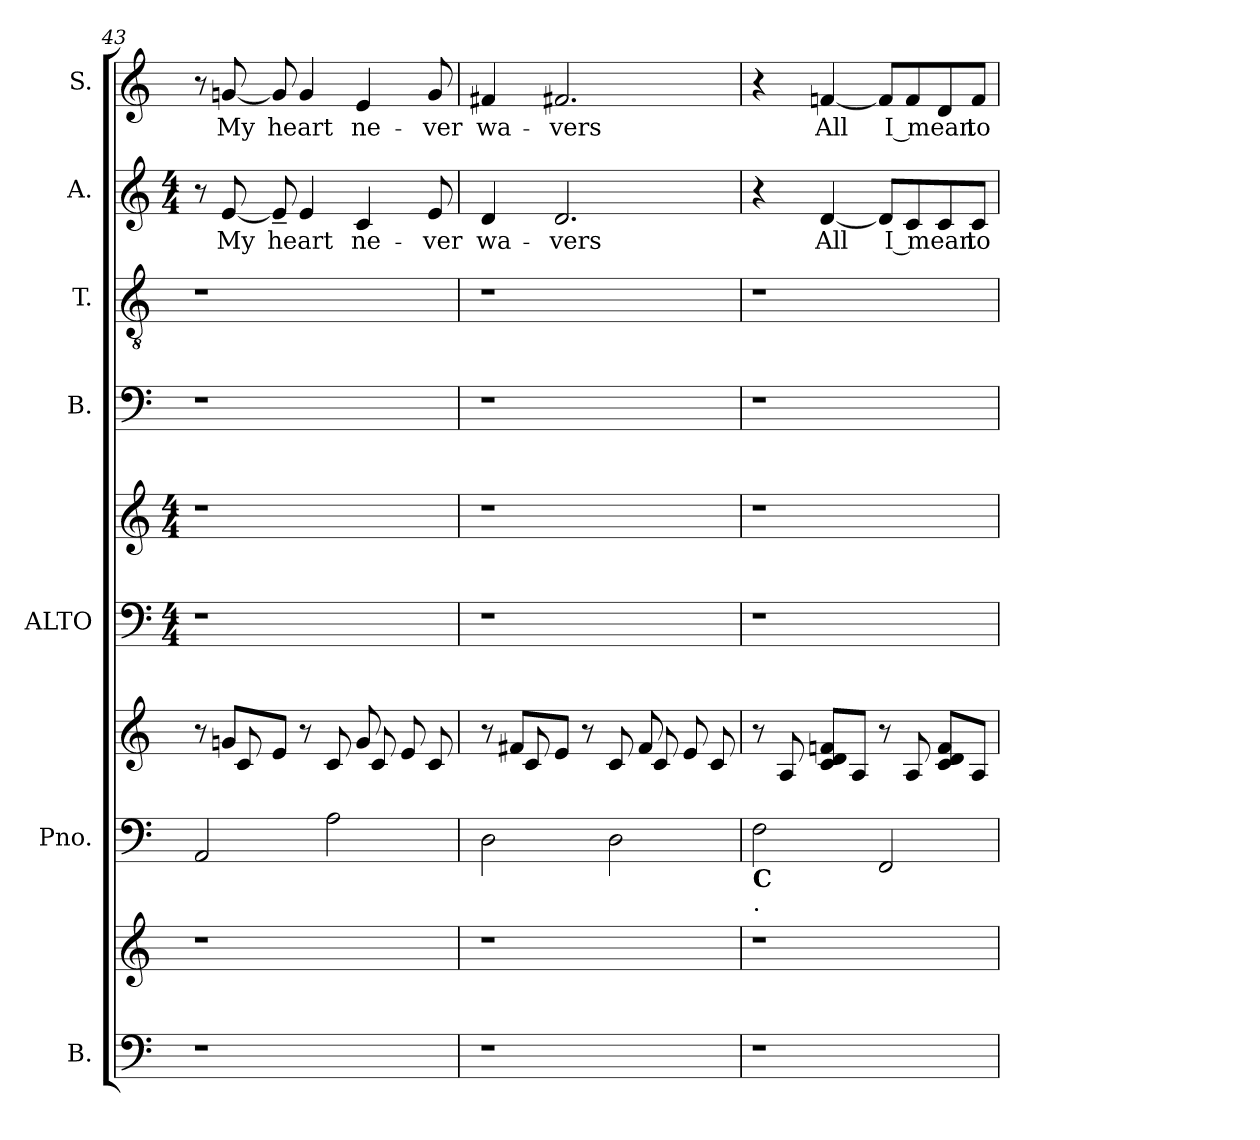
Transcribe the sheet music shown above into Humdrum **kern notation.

**kern	**kern	**kern	**kern	**kern	**kern	**kern	**kern	**kern	**text	**kern	**text
*part7	*part7	*part6	*part6	*part5	*part5	*part4	*part3	*part2	*part2	*part1	*part1
*staff10	*staff9	*staff8	*staff7	*staff6	*staff5	*staff4	*staff3	*staff2	*staff2	*staff1	*staff1
*I"B.	*	*I"Pno.	*	*I"ALTO	*	*I"B.	*I"T.	*I"A.	*	*I"S.	*
*	*	*	*	*	*	*I'B.	*I'T.	*I'A.	*	*I'S.	*
*clefF4	*clefG2	*clefF4	*clefG2	*clefF4	*clefG2	*clefF4	*clefGv2	*clefG2	*	*clefG2	*
*	*	*	*	*M4/4	*M4/4	*	*	*M4/4	*	*	*
=43	=43	=43	=43	=43	=43	=43	=43	=43	=43	=43	=43
*	*	*	*^	*	*	*	*	*	*	*	*
1r	1r	2AA/	8r	8ryy	1r	1r	1r	1r	8r	.	8r	.
!	!	!	!	!	!	!	!	!	!	!LO:LY:b	!	!LO:LY:b
.	.	.	8gn/L	8c/	.	.	.	.	[<8e/	My	[<8gn/	My
!	!	!	!	!	!	!	!	!	!	!LO:LY:b	!	!LO:LY:b
.	.	.	8e/J	4.ryy	.	.	.	.	8e~</]	heart	8g/]	heart
.	.	.	8r	.	.	.	.	.	4e/	.	4g/	.
.	.	2A\	8c/L	.	.	.	.	.	.	.	.	.
!	!	!	!	!	!	!	!	!	!	!LO:LY:b:cj	!	!LO:LY:b:cj
.	.	.	8g/L	8c/	.	.	.	.	4c/	ne-	4e/	ne-
.	.	.	8e/J	4ryy	.	.	.	.	.	.	.	.
!	!	!	!	!	!	!	!	!	!	!LO:LY:b:cj	!	!LO:LY:b:cj
.	.	.	8c/L	.	.	.	.	.	8e/	-ver	8g/	-ver
=44	=44	=44	=44	=44	=44	=44	=44	=44	=44	=44	=44	=44
!	!	!	!	!	!	!	!	!	!	!LO:LY:b:cj	!	!LO:LY:b:cj
1r	1r	2D\	8r	8ryy	1r	1r	1r	1r	4d/	wa-	4f#X/	wa-
.	.	.	8f#X/L	8c/	.	.	.	.	.	.	.	.
!	!	!	!	!	!	!	!	!	!	!LO:LY:b:cj	!	!LO:LY:b:cj
.	.	.	8e/J	4.ryy	.	.	.	.	2.d/	-vers	2.f#X/	-vers
.	.	.	8r	.	.	.	.	.	.	.	.	.
.	.	2D\	8c/L	.	.	.	.	.	.	.	.	.
.	.	.	8f#/L	8c/	.	.	.	.	.	.	.	.
.	.	.	8e/J	4ryy	.	.	.	.	.	.	.	.
.	.	.	8c/L	.	.	.	.	.	.	.	.	.
!!LO:LB:g=z
=45	=45	=45	=45	=45	=45	=45	=45	=45	=45	=45	=45	=45
!	!	!LO:TX:b:B:t=C	!	!	!	!	!	!	!	!	!	!
!	!	!LO:TX:b:t=.	!	!	!	!	!	!	!	!	!	!
1r	1r	2F\	8ryy	8r	1r	1r	1r	1r	4r	.	4r	.
.	.	.	8A/	8ryy	.	.	.	.	.	.	.	.
!	!	!	!	!	!	!	!	!	!	!LO:LY:b	!	!LO:LY:b
.	.	.	4.ryy	8c/ 8fn/ 8d/L	.	.	.	.	[<4d/	All	[<4fn/	All
.	.	.	.	8A/J	.	.	.	.	.	.	.	.
.	.	2FF/	.	8r	.	.	.	.	8d/L]	.	8f/L]	.
!	!	!	!	!	!	!	!	!	!	!LO:LY:b:cj	!	!LO:LY:b:cj
.	.	.	8A/	8ryy	.	.	.	.	8c/	I mean	8f/	I mean
.	.	.	4ryy	8c/ 8f/ 8d/L	.	.	.	.	8c/	.	8d/	.
!	!	!	!	!	!	!	!	!	!	!LO:LY:b:cj	!	!LO:LY:b:cj
.	.	.	.	8A/J	.	.	.	.	8c/J	to	8f/J	to
!	!	!	!	!LO:TX:b:t=Pno.	!	!	!	!	!	!	!	!
*	*	*	*v	*v	*	*	*	*	*	*	*	*
=	=	=	=	=	=	=	=	=	=	=	=
*-	*-	*-	*-	*-	*-	*-	*-	*-	*-	*-	*-
